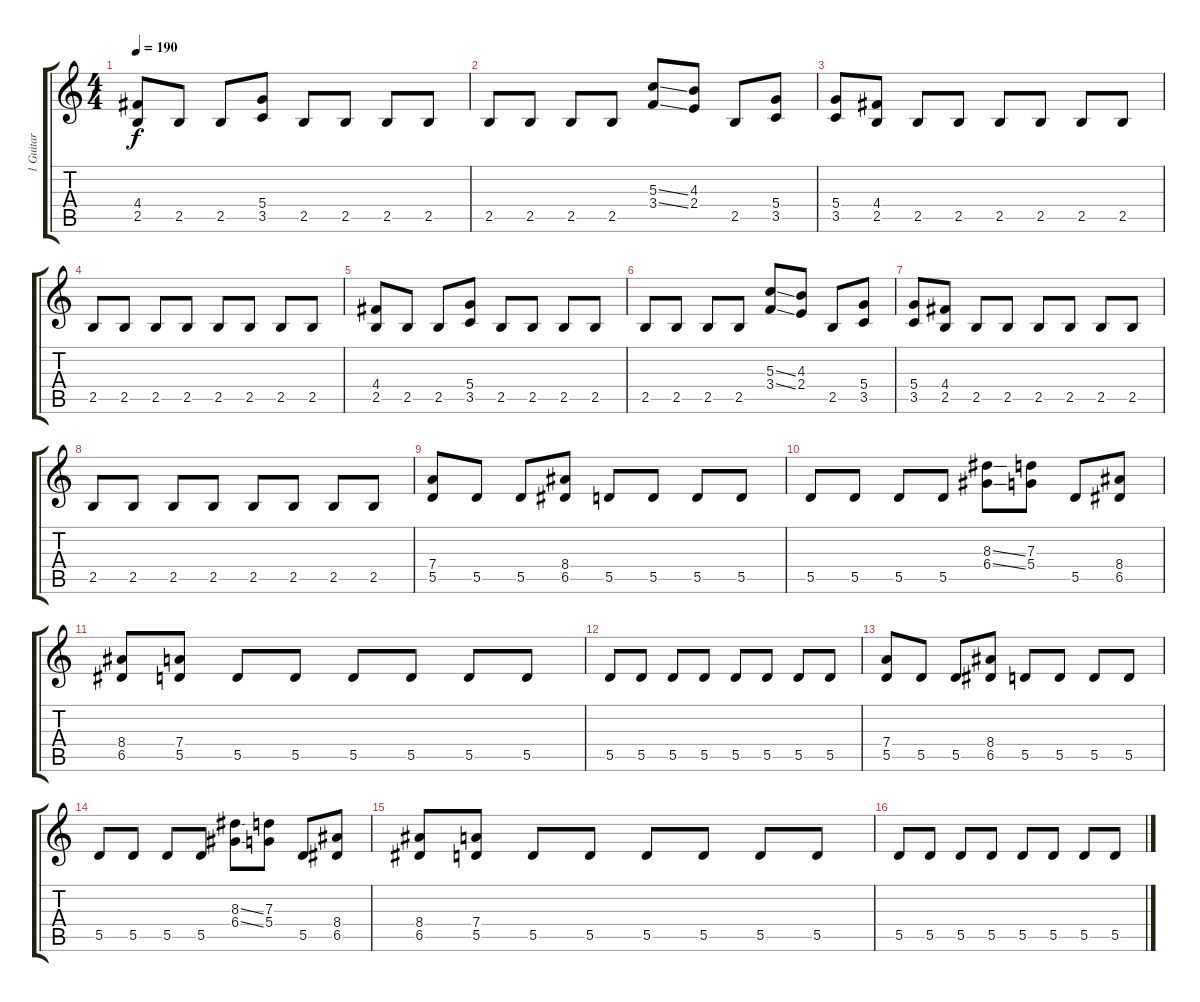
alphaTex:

\track ("1 Guitar" "1 Guitar") {instrument distortionguitar}
\staff {score tabs}
\tuning (E4 B3 G3 D3 A2 E2) {hide}
\ts (4 4)
\tempo 190
\clef g2
\ks c
(4.4 2.5).8{dy f} 2.5.8 2.5.8 (5.4 3.5).8 2.5.8 2.5.8 2.5.8 2.5.8 |
2.5.8 2.5.8 2.5.8 2.5.8 (5.3{ss} 3.4{ss}).8 (4.3 2.4).8 2.5.8 (5.4 3.5).8 |
(5.4 3.5).8 (4.4 2.5).8 2.5.8 2.5.8 2.5.8 2.5.8 2.5.8 2.5.8 |
2.5.8 2.5.8 2.5.8 2.5.8 2.5.8 2.5.8 2.5.8 2.5.8 |
(4.4 2.5).8 2.5.8 2.5.8 (5.4 3.5).8 2.5.8 2.5.8 2.5.8 2.5.8 |
2.5.8 2.5.8 2.5.8 2.5.8 (5.3{ss} 3.4{ss}).8 (4.3 2.4).8 2.5.8 (5.4 3.5).8 |
(5.4 3.5).8 (4.4 2.5).8 2.5.8 2.5.8 2.5.8 2.5.8 2.5.8 2.5.8 |
2.5.8 2.5.8 2.5.8 2.5.8 2.5.8 2.5.8 2.5.8 2.5.8 |
(7.4 5.5).8 5.5.8 5.5.8 (8.4 6.5).8 5.5.8 5.5.8 5.5.8 5.5.8 |
5.5.8 5.5.8 5.5.8 5.5.8 (8.3{ss} 6.4{ss}).8 (7.3 5.4).8 5.5.8 (8.4 6.5).8 |
(8.4 6.5).8 (7.4 5.5).8 5.5.8 5.5.8 5.5.8 5.5.8 5.5.8 5.5.8 |
5.5.8 5.5.8 5.5.8 5.5.8 5.5.8 5.5.8 5.5.8 5.5.8 |
(7.4 5.5).8 5.5.8 5.5.8 (8.4 6.5).8 5.5.8 5.5.8 5.5.8 5.5.8 |
5.5.8 5.5.8 5.5.8 5.5.8 (8.3{ss} 6.4{ss}).8 (7.3 5.4).8 5.5.8 (8.4 6.5).8 |
(8.4 6.5).8 (7.4 5.5).8 5.5.8 5.5.8 5.5.8 5.5.8 5.5.8 5.5.8 |
5.5.8 5.5.8 5.5.8 5.5.8 5.5.8 5.5.8 5.5.8 5.5.8
